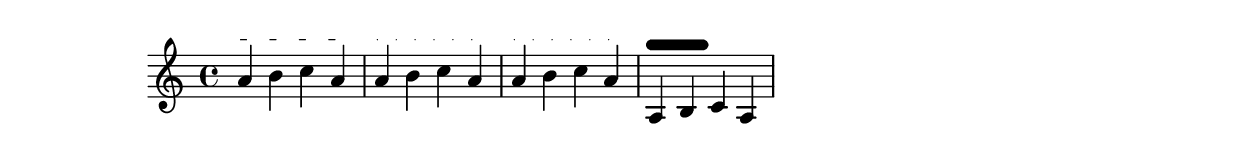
%%  Do not edit this file; it is auto-generated from LSR!
\version "2.10.12"

\header { texidoc = "
The \\startTextSpan and \\stopTextSpan commands give you the ability to
create text spanners as easily as pedals indications or octavations.
Override some properties of the TextSpanner object to modify its
output.
" }

\relative c''{
    \override TextSpanner  #'edge-text = #'("bla" . "blu")
    a \startTextSpan
    b c 
    a \stopTextSpan

    \override TextSpanner  #'dash-period = #2
    \override TextSpanner  #'dash-fraction = #0.0
    a \startTextSpan
    b c 
    a \stopTextSpan

    \revert TextSpanner #'style
    \override TextSpanner  #'style = #'dashed-line
    \override TextSpanner  #'edge-height = #'(1 . -2)
    a \startTextSpan
    b c 
    a \stopTextSpan


    \set Staff.middleCPosition = #-13

    \override TextSpanner  #'dash-period = #10
    \override TextSpanner  #'dash-fraction = #.5
    \override TextSpanner  #'thickness = #10
    a \startTextSpan
    b c 
    a \stopTextSpan
    \set Staff.middleCPosition = #-6	
}

